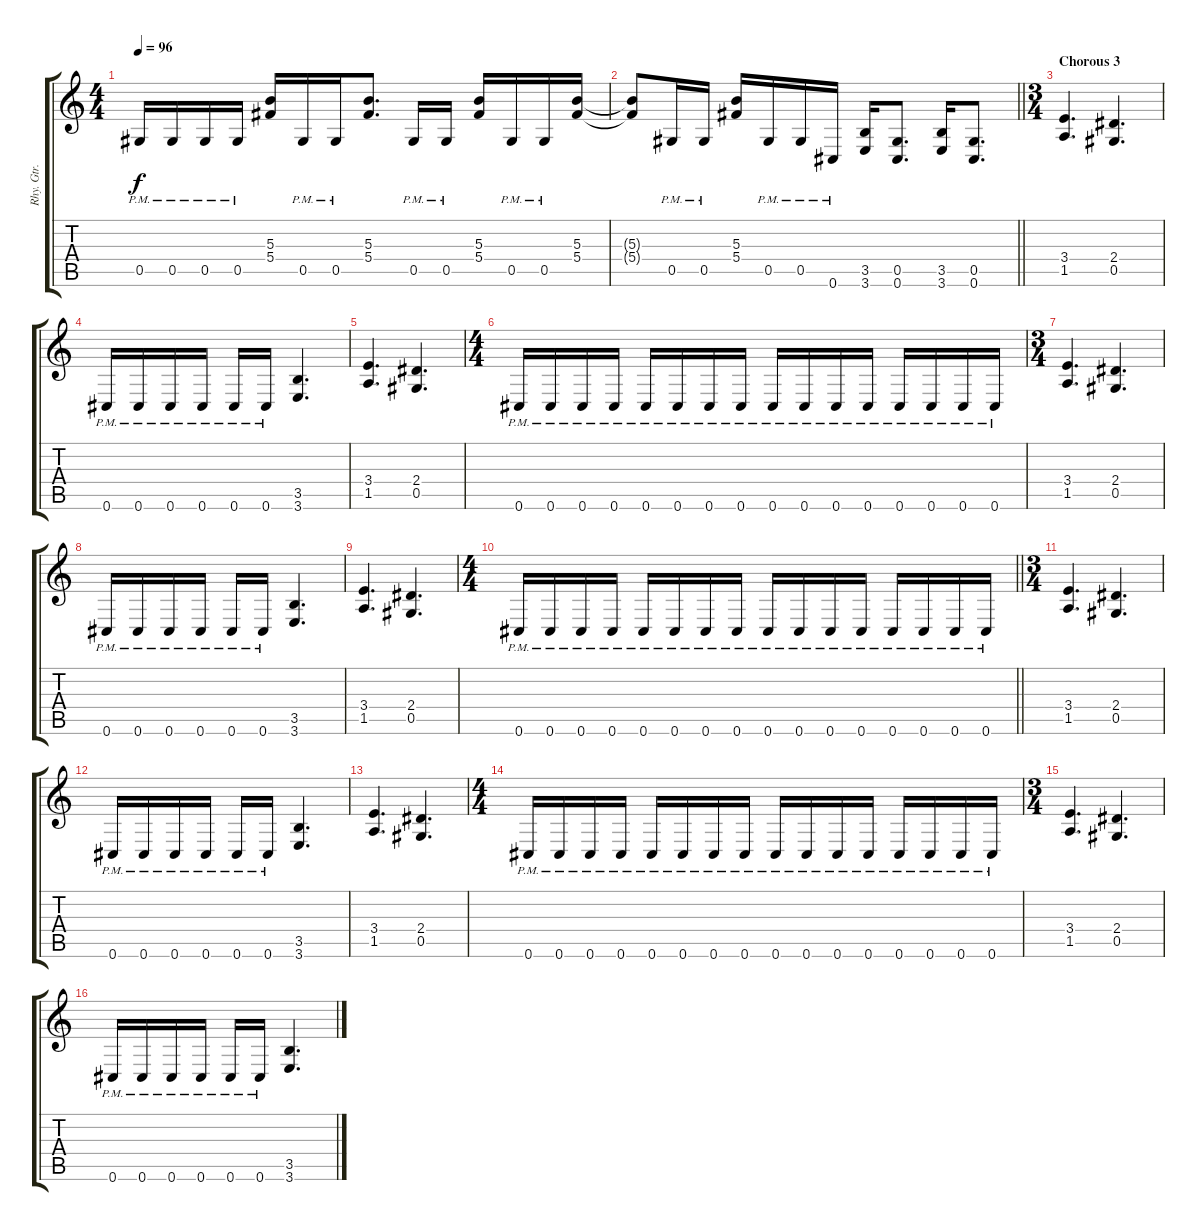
\track ("Rhy. Gtr. 1" "Rhy. Gtr. ") {instrument distortionguitar}
\staff {score tabs}
\tuning (Eb4 Bb3 Gb3 Db3 Ab2 Db2) {hide}
\ts (4 4)
\tempo 96
\clef g2
\ks c
0.5{pm}.16{dy f} 0.5{pm}.16 0.5{pm}.16 0.5{pm}.16 (5.3 5.4).16 0.5{pm}.16 0.5{pm}.16 (5.3 5.4).8{d} 0.5{pm}.16 0.5{pm}.16 (5.3 5.4).16 0.5{pm}.16 0.5{pm}.16 (5.3 5.4).16 |
\barLineRight lightlight
(5.3{t} 5.4{t}).8 0.5{pm}.16 0.5{pm}.16 (5.3 5.4).16 0.5{pm}.16 0.5{pm}.16 0.6{pm}.16 (3.5 3.6).16 (0.5 0.6).8{d} (3.5 3.6).16 (0.5 0.6).8{d} |
\ts (3 4)
\section ("" "Chorous 3")
(3.4 1.5).4{d} (2.4 0.5).4{d} |
0.6{pm}.16 0.6{pm}.16 0.6{pm}.16 0.6{pm}.16 0.6{pm}.16 0.6{pm}.16 (3.5 3.6).4{d} |
(3.4 1.5).4{d} (2.4 0.5).4{d} |
\ts (4 4)
0.6{pm}.16 0.6{pm}.16 0.6{pm}.16 0.6{pm}.16 0.6{pm}.16 0.6{pm}.16 0.6{pm}.16 0.6{pm}.16 0.6{pm}.16 0.6{pm}.16 0.6{pm}.16 0.6{pm}.16 0.6{pm}.16 0.6{pm}.16 0.6{pm}.16 0.6{pm}.16 |
\ts (3 4)
(3.4 1.5).4{d} (2.4 0.5).4{d} |
0.6{pm}.16 0.6{pm}.16 0.6{pm}.16 0.6{pm}.16 0.6{pm}.16 0.6{pm}.16 (3.5 3.6).4{d} |
(3.4 1.5).4{d} (2.4 0.5).4{d} |
\ts (4 4)
\barLineRight lightlight
0.6{pm}.16 0.6{pm}.16 0.6{pm}.16 0.6{pm}.16 0.6{pm}.16 0.6{pm}.16 0.6{pm}.16 0.6{pm}.16 0.6{pm}.16 0.6{pm}.16 0.6{pm}.16 0.6{pm}.16 0.6{pm}.16 0.6{pm}.16 0.6{pm}.16 0.6{pm}.16 |
\ts (3 4)
\section ("" "")
(3.4 1.5).4{d} (2.4 0.5).4{d} |
0.6{pm}.16 0.6{pm}.16 0.6{pm}.16 0.6{pm}.16 0.6{pm}.16 0.6{pm}.16 (3.5 3.6).4{d} |
(3.4 1.5).4{d} (2.4 0.5).4{d} |
\ts (4 4)
0.6{pm}.16 0.6{pm}.16 0.6{pm}.16 0.6{pm}.16 0.6{pm}.16 0.6{pm}.16 0.6{pm}.16 0.6{pm}.16 0.6{pm}.16 0.6{pm}.16 0.6{pm}.16 0.6{pm}.16 0.6{pm}.16 0.6{pm}.16 0.6{pm}.16 0.6{pm}.16 |
\ts (3 4)
(3.4 1.5).4{d} (2.4 0.5).4{d} |
0.6{pm}.16 0.6{pm}.16 0.6{pm}.16 0.6{pm}.16 0.6{pm}.16 0.6{pm}.16 (3.5 3.6).4{d}
